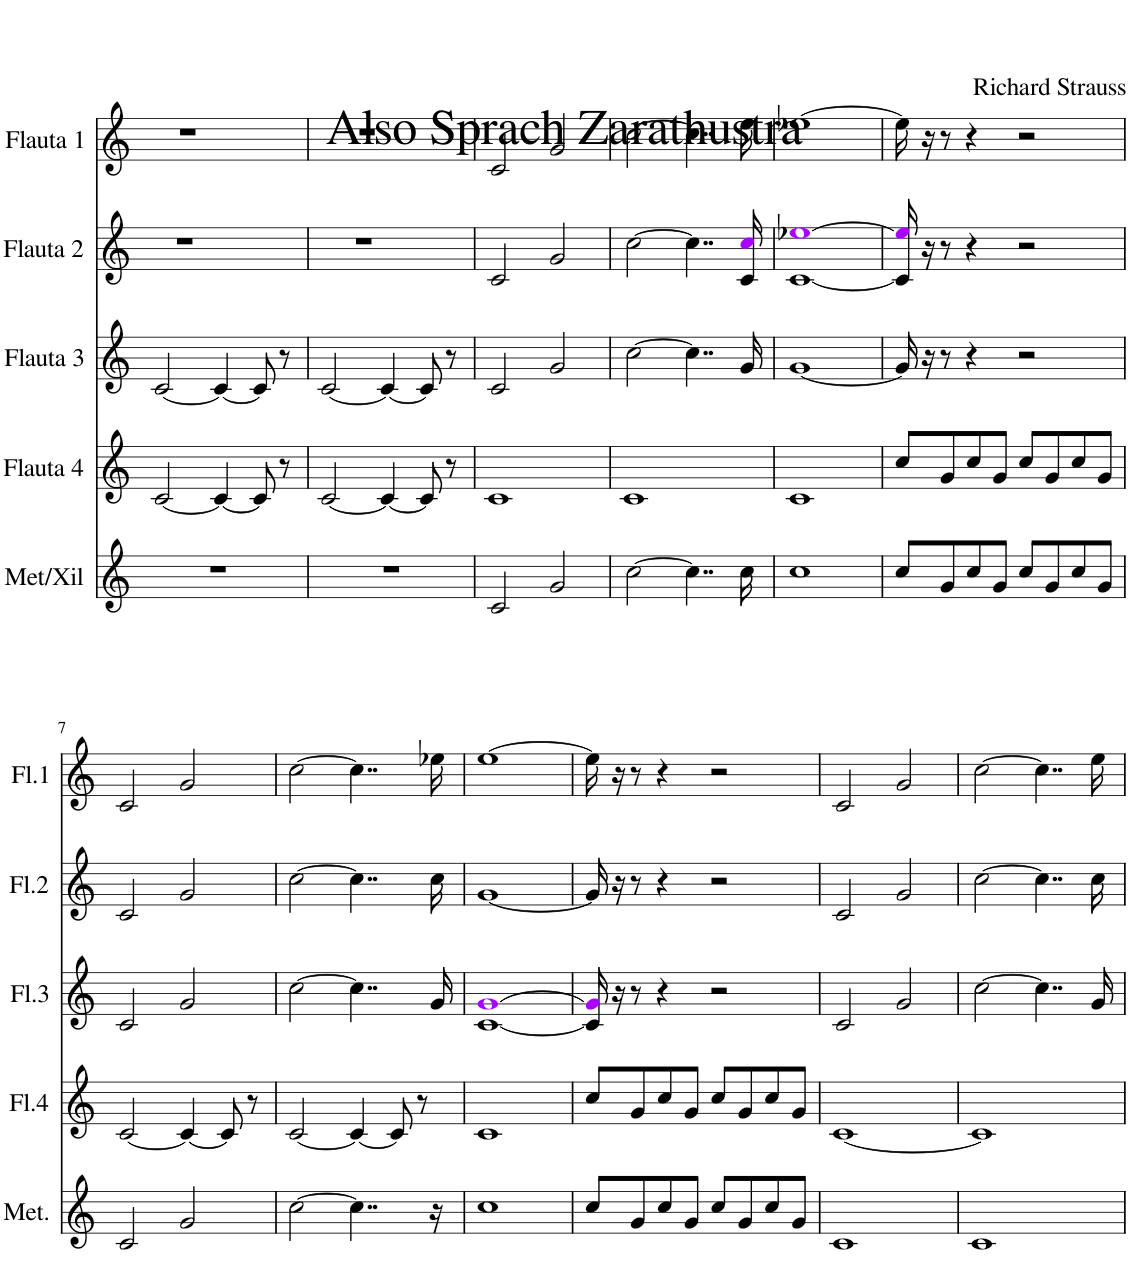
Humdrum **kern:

**kern	**kern	**kern	**kern	**kern
*part5	*part4	*part3	*part2	*part1
*staff5	*staff4	*staff3	*staff2	*staff1
*I"Met/Xil	*I"Flauta 4	*I"Flauta 3	*I"Flauta 2	*I"Flauta 1
*I'Met.	*I'Fl.4	*I'Fl.3	*I'Fl.2	*I'Fl.1
*clefG2	*clefG2	*clefG2	*clefG2	*clefG2
*k[]	*k[]	*k[]	*k[]	*k[]
=1	=1	=1	=1	=1
1r	[2c/	[2c/	1r	1r
.	4c/_	4c/_	.	.
.	8c/]	8c/]	.	.
.	8r	8r	.	.
=2	=2	=2	=2	=2
1r	[2c/	[2c/	1r	1r
.	4c/_	4c/_	.	.
.	8c/]	8c/]	.	.
.	8r	8r	.	.
=3	=3	=3	=3	=3
2c/	1c	2c/	2c/	2c/
2g/	.	2g/	2g/	2g/
=4	=4	=4	=4	=4
[2cc\	1c	[2cc\	[2cc\	[2cc\
4..cc\]	.	4..cc\]	4..cc\]	4..cc\]
16cc\	.	16g/	16c/ 16cci/	16ee\
=5	=5	=5	=5	=5
1cc	1c	[1g	[1c [1ee-Xi	[1ee-X
=6	=6	=6	=6	=6
8cc/L	8cc/L	16g/]	16c/] 16ee-i/]	16ee-\]
.	.	16r	16r	16r
8g/	8g/	8r	8r	8r
8cc/	8cc/	4r	4r	4r
8g/J	8g/J	.	.	.
8cc/L	8cc/L	2r	2r	2r
8g/	8g/	.	.	.
8cc/	8cc/	.	.	.
8g/J	8g/J	.	.	.
!!LO:LB:g=z
=7	=7	=7	=7	=7
2c/	[2c/	2c/	2c/	2c/
2g/	4c/_	2g/	2g/	2g/
.	8c/]	.	.	.
.	8r	.	.	.
=8	=8	=8	=8	=8
[2cc\	[2c/	[2cc\	[2cc\	[2cc\
4..cc\]	4c/_	4..cc\]	4..cc\]	4..cc\]
.	8c/]	.	.	.
.	8r	.	.	.
16r	.	16g/	16cc\	16ee-X\
=9	=9	=9	=9	=9
1cc	1c	[1c [1gi	[1g	[1ee
=10	=10	=10	=10	=10
8cc/L	8cc/L	16c/] 16gi/]	16g/]	16ee\]
.	.	16r	16r	16r
8g/	8g/	8r	8r	8r
8cc/	8cc/	4r	4r	4r
8g/J	8g/J	.	.	.
8cc/L	8cc/L	2r	2r	2r
8g/	8g/	.	.	.
8cc/	8cc/	.	.	.
8g/J	8g/J	.	.	.
=11	=11	=11	=11	=11
1c	[1c	2c/	2c/	2c/
.	.	2g/	2g/	2g/
=12	=12	=12	=12	=12
1c	1c]	[2cc\	[2cc\	[2cc\
.	.	4..cc\]	4..cc\]	4..cc\]
.	.	16g/	16cc\	16ee\
=	=	=	=	=
*-	*-	*-	*-	*-
